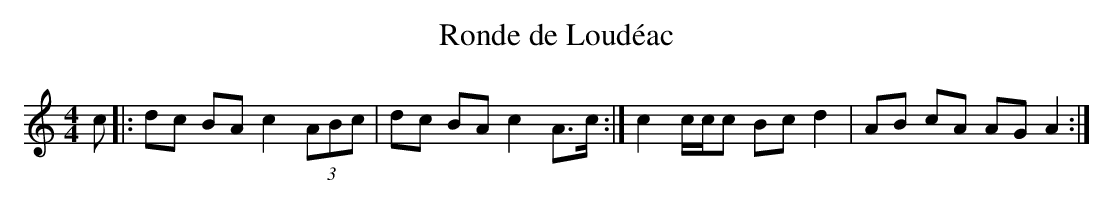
X:1
T:Ronde de Loudéac
M:4/4
L:1/8
K:C
c|:dc BA c2(3ABc|dc BA c2 A>c:|\
c2 c/c/c Bc d2|AB cA AG A2:|**
